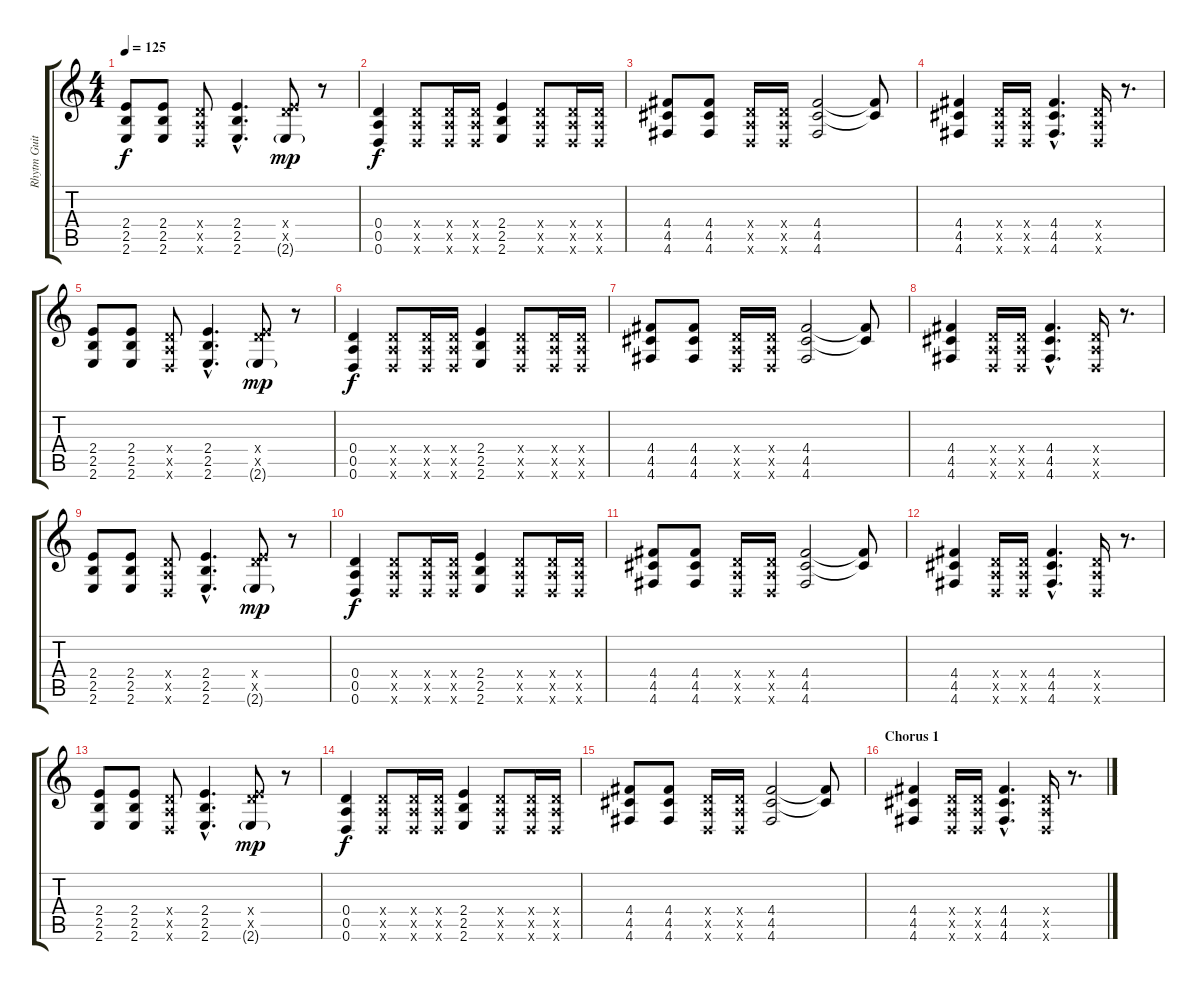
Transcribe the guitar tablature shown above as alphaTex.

\track ("Rhytm Guitar" "Rhytm Guit") {instrument overdrivenguitar}
\staff {score tabs}
\tuning (E4 B3 G3 D3 A2 D2) {hide}
\ts (4 4)
\tempo 125
\clef g2
\ks c
(2.4 2.5 2.6).8{dy f} (2.4 2.5 2.6).8 (0.4{x} 0.5{x} 0.6{x}).8 (2.4{hac} 2.5{hac} 2.6{hac}).4{d} (0.4{x} 7.5{x} 2.6{g}).8{dy mp} r.8 |
(0.4 0.5 0.6).4{dy f} (0.4{x} 0.5{x} 0.6{x}).8 (0.4{x} 0.5{x} 0.6{x}).16 (0.4{x} 0.5{x} 0.6{x}).16 (2.4 2.5 2.6).4 (0.4{x} 0.5{x} 0.6{x}).8 (0.4{x} 0.5{x} 0.6{x}).16 (0.4{x} 0.5{x} 0.6{x}).16 |
(4.4 4.5 4.6).8 (4.4 4.5 4.6).8 (0.4{x} 0.5{x} 0.6{x}).16 (0.4{x} 0.5{x} 0.6{x}).16 (4.4 4.5 4.6).2 (4.4{t} 4.5{t}).8 |
(4.4 4.5 4.6).4 (0.4{x} 0.5{x} 0.6{x}).16 (0.4{x} 0.5{x} 0.6{x}).16 (4.4{hac} 4.5{hac} 4.6{hac}).4{d} (0.4{x} 0.5{x} 0.6{x}).16 r.8{d} |
(2.4 2.5 2.6).8 (2.4 2.5 2.6).8 (0.4{x} 0.5{x} 0.6{x}).8 (2.4{hac} 2.5{hac} 2.6{hac}).4{d} (0.4{x} 7.5{x} 2.6{g}).8{dy mp} r.8 |
(0.4 0.5 0.6).4{dy f} (0.4{x} 0.5{x} 0.6{x}).8 (0.4{x} 0.5{x} 0.6{x}).16 (0.4{x} 0.5{x} 0.6{x}).16 (2.4 2.5 2.6).4 (0.4{x} 0.5{x} 0.6{x}).8 (0.4{x} 0.5{x} 0.6{x}).16 (0.4{x} 0.5{x} 0.6{x}).16 |
(4.4 4.5 4.6).8 (4.4 4.5 4.6).8 (0.4{x} 0.5{x} 0.6{x}).16 (0.4{x} 0.5{x} 0.6{x}).16 (4.4 4.5 4.6).2 (4.4{t} 4.5{t}).8 |
(4.4 4.5 4.6).4 (0.4{x} 0.5{x} 0.6{x}).16 (0.4{x} 0.5{x} 0.6{x}).16 (4.4{hac} 4.5{hac} 4.6{hac}).4{d} (0.4{x} 0.5{x} 0.6{x}).16 r.8{d} |
(2.4 2.5 2.6).8 (2.4 2.5 2.6).8 (0.4{x} 0.5{x} 0.6{x}).8 (2.4{hac} 2.5{hac} 2.6{hac}).4{d} (0.4{x} 7.5{x} 2.6{g}).8{dy mp} r.8 |
(0.4 0.5 0.6).4{dy f} (0.4{x} 0.5{x} 0.6{x}).8 (0.4{x} 0.5{x} 0.6{x}).16 (0.4{x} 0.5{x} 0.6{x}).16 (2.4 2.5 2.6).4 (0.4{x} 0.5{x} 0.6{x}).8 (0.4{x} 0.5{x} 0.6{x}).16 (0.4{x} 0.5{x} 0.6{x}).16 |
(4.4 4.5 4.6).8 (4.4 4.5 4.6).8 (0.4{x} 0.5{x} 0.6{x}).16 (0.4{x} 0.5{x} 0.6{x}).16 (4.4 4.5 4.6).2 (4.4{t} 4.5{t}).8 |
(4.4 4.5 4.6).4 (0.4{x} 0.5{x} 0.6{x}).16 (0.4{x} 0.5{x} 0.6{x}).16 (4.4{hac} 4.5{hac} 4.6{hac}).4{d} (0.4{x} 0.5{x} 0.6{x}).16 r.8{d} |
(2.4 2.5 2.6).8 (2.4 2.5 2.6).8 (0.4{x} 0.5{x} 0.6{x}).8 (2.4{hac} 2.5{hac} 2.6{hac}).4{d} (0.4{x} 7.5{x} 2.6{g}).8{dy mp} r.8 |
(0.4 0.5 0.6).4{dy f} (0.4{x} 0.5{x} 0.6{x}).8 (0.4{x} 0.5{x} 0.6{x}).16 (0.4{x} 0.5{x} 0.6{x}).16 (2.4 2.5 2.6).4 (0.4{x} 0.5{x} 0.6{x}).8 (0.4{x} 0.5{x} 0.6{x}).16 (0.4{x} 0.5{x} 0.6{x}).16 |
(4.4 4.5 4.6).8 (4.4 4.5 4.6).8 (0.4{x} 0.5{x} 0.6{x}).16 (0.4{x} 0.5{x} 0.6{x}).16 (4.4 4.5 4.6).2 (4.4{t} 4.5{t}).8 |
\section ("" "Chorus 1")
(4.4 4.5 4.6).4 (0.4{x} 0.5{x} 0.6{x}).16 (0.4{x} 0.5{x} 0.6{x}).16 (4.4{hac} 4.5{hac} 4.6{hac}).4{d} (0.4{x} 0.5{x} 0.6{x}).16 r.8{d}
